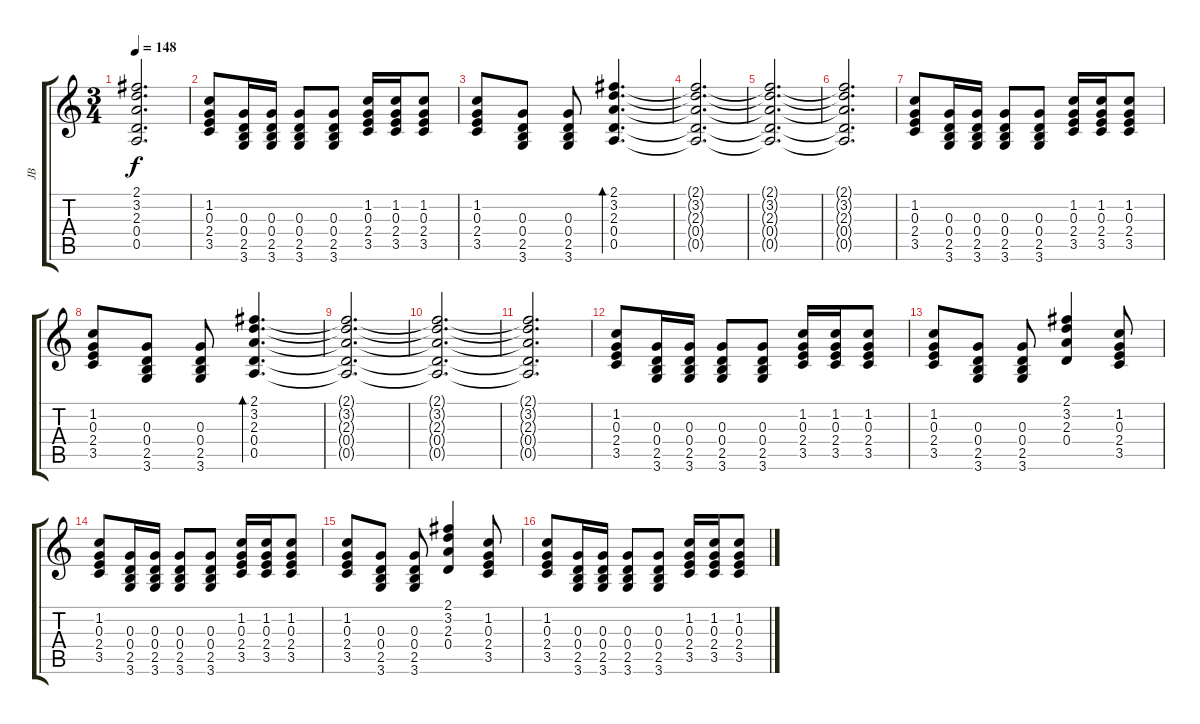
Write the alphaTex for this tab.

\track ("JB " "JB ") {instrument acousticguitarsteel}
\staff {score tabs}
\tuning (E4 B3 G3 D3 A2 E2) {hide}
\ts (3 4)
\tempo 148
\clef g2
\ks c
(2.1{t} 3.2{t} 2.3{t} 0.4{t} 0.5{t}).2{d dy f} |
(1.2 0.3 2.4 3.5).8 (0.3 0.4 2.5 3.6).16 (0.3 0.4 2.5 3.6).16 (0.3 0.4 2.5 3.6).8 (0.3 0.4 2.5 3.6).8 (1.2 0.3 2.4 3.5).16 (1.2 0.3 2.4 3.5).16 (1.2 0.3 2.4 3.5).8 |
(1.2 0.3 2.4 3.5).8 (0.3 0.4 2.5 3.6).8 (0.3 0.4 2.5 3.6).8 (2.1 3.2 2.3 0.4 0.5).4{d bd 120} |
(2.1{t} 3.2{t} 2.3{t} 0.4{t} 0.5{t}).2{d} |
(2.1{t} 3.2{t} 2.3{t} 0.4{t} 0.5{t}).2{d} |
(2.1{t} 3.2{t} 2.3{t} 0.4{t} 0.5{t}).2{d} |
(1.2 0.3 2.4 3.5).8 (0.3 0.4 2.5 3.6).16 (0.3 0.4 2.5 3.6).16 (0.3 0.4 2.5 3.6).8 (0.3 0.4 2.5 3.6).8 (1.2 0.3 2.4 3.5).16 (1.2 0.3 2.4 3.5).16 (1.2 0.3 2.4 3.5).8 |
(1.2 0.3 2.4 3.5).8 (0.3 0.4 2.5 3.6).8 (0.3 0.4 2.5 3.6).8 (2.1 3.2 2.3 0.4 0.5).4{d bd 120} |
(2.1{t} 3.2{t} 2.3{t} 0.4{t} 0.5{t}).2{d} |
(2.1{t} 3.2{t} 2.3{t} 0.4{t} 0.5{t}).2{d} |
(2.1{t} 3.2{t} 2.3{t} 0.4{t} 0.5{t}).2{d} |
(1.2 0.3 2.4 3.5).8 (0.3 0.4 2.5 3.6).16 (0.3 0.4 2.5 3.6).16 (0.3 0.4 2.5 3.6).8 (0.3 0.4 2.5 3.6).8 (1.2 0.3 2.4 3.5).16 (1.2 0.3 2.4 3.5).16 (1.2 0.3 2.4 3.5).8 |
(1.2 0.3 2.4 3.5).8 (0.3 0.4 2.5 3.6).8 (0.3 0.4 2.5 3.6).8 (2.1 3.2 2.3 0.4).4 (1.2 0.3 2.4 3.5).8 |
(1.2 0.3 2.4 3.5).8 (0.3 0.4 2.5 3.6).16 (0.3 0.4 2.5 3.6).16 (0.3 0.4 2.5 3.6).8 (0.3 0.4 2.5 3.6).8 (1.2 0.3 2.4 3.5).16 (1.2 0.3 2.4 3.5).16 (1.2 0.3 2.4 3.5).8 |
(1.2 0.3 2.4 3.5).8 (0.3 0.4 2.5 3.6).8 (0.3 0.4 2.5 3.6).8 (2.1 3.2 2.3 0.4).4 (1.2 0.3 2.4 3.5).8 |
(1.2 0.3 2.4 3.5).8 (0.3 0.4 2.5 3.6).16 (0.3 0.4 2.5 3.6).16 (0.3 0.4 2.5 3.6).8 (0.3 0.4 2.5 3.6).8 (1.2 0.3 2.4 3.5).16 (1.2 0.3 2.4 3.5).16 (1.2 0.3 2.4 3.5).8
